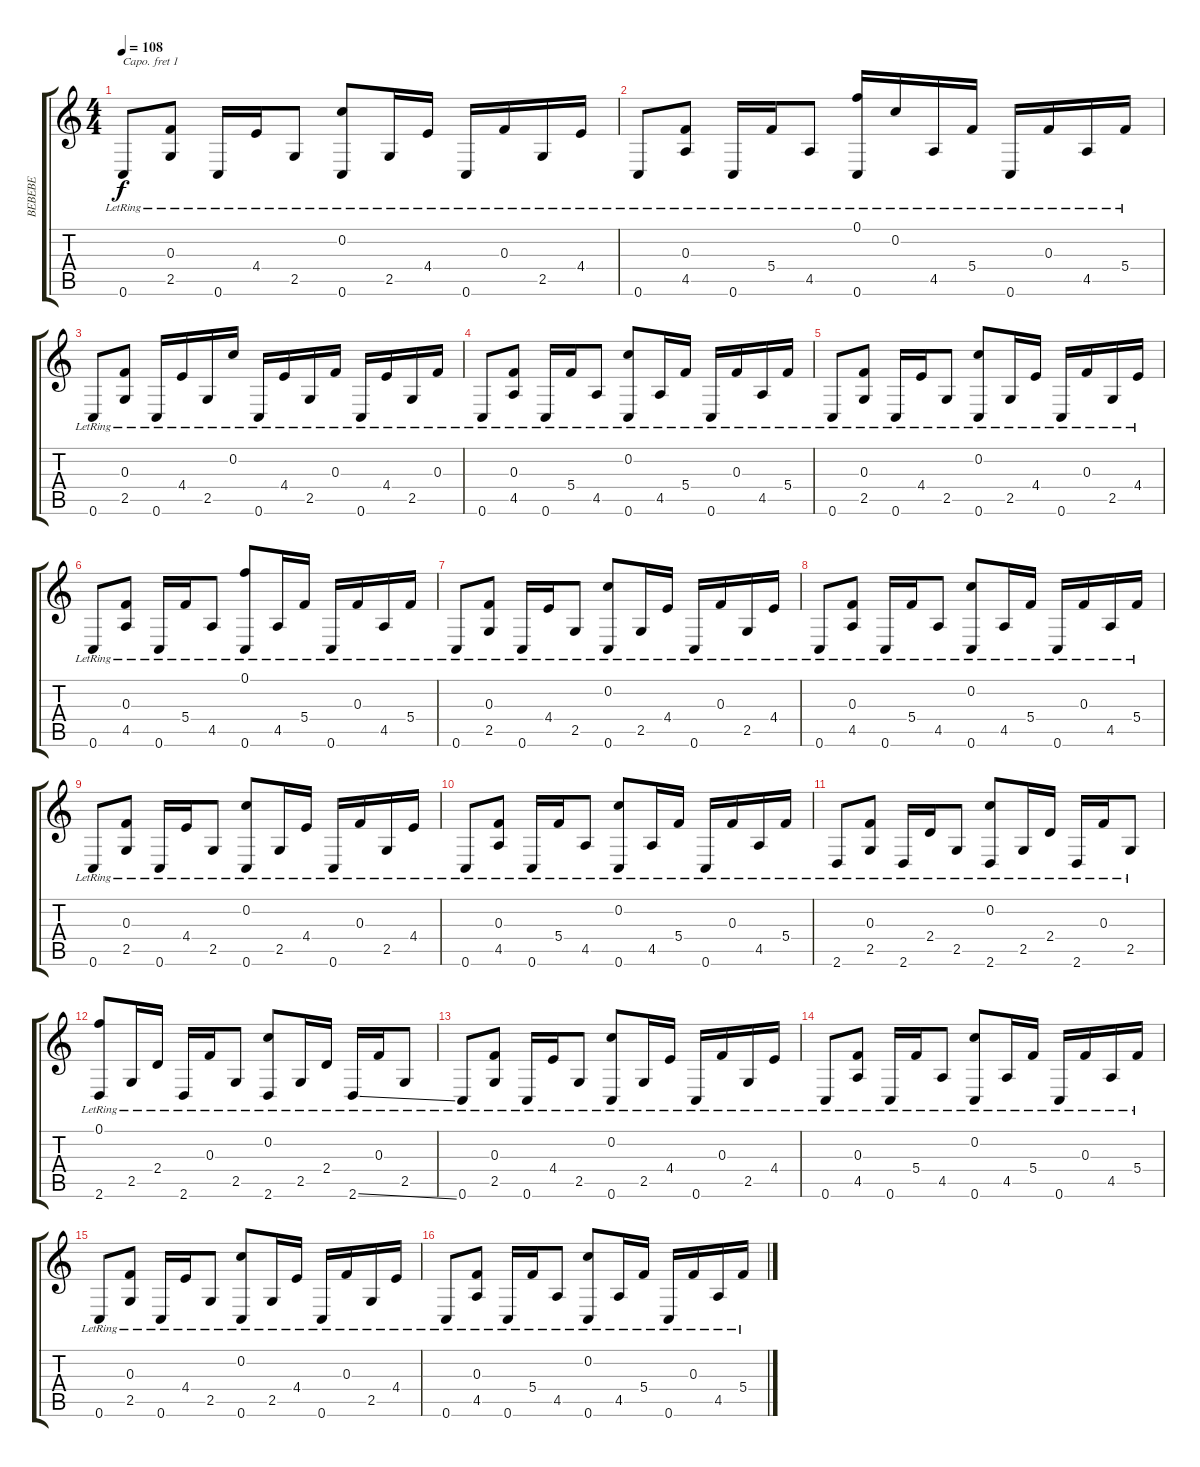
\track ("BEBEBE" "BEBEBE") {solo instrument acousticguitarnylon}
\staff {score tabs}
\capo 1
\tuning (E4 B3 E3 B2 E2 B1) {hide}
\ts (4 4)
\tempo 108
\clef g2
\ks c
0.6{lr}.8{dy f instrument acousticguitarnylon} (0.3{lr} 2.5{lr}).8 0.6{lr}.16 4.4{lr}.16 2.5{lr}.8 (0.2{lr} 0.6{lr}).8 2.5{lr}.16 4.4{lr}.16 0.6{lr}.16 0.3{lr}.16 2.5{lr}.16 4.4{lr}.16 |
0.6{lr}.8 (0.3{lr} 4.5{lr}).8 0.6{lr}.16 5.4{lr}.16 4.5{lr}.8 (0.1{lr} 0.6{lr}).16 0.2{lr}.16 4.5{lr}.16 5.4{lr}.16 0.6{lr}.16 0.3{lr}.16 4.5{lr}.16 5.4{lr}.16 |
0.6{lr}.8 (0.3{lr} 2.5{lr}).8 0.6{lr}.16 4.4{lr}.16 2.5{lr}.16 0.2{lr}.16 0.6{lr}.16 4.4{lr}.16 2.5{lr}.16 0.3{lr}.16 0.6{lr}.16 4.4{lr}.16 2.5{lr}.16 0.3{lr}.16 |
0.6{lr}.8 (0.3{lr} 4.5{lr}).8 0.6{lr}.16 5.4{lr}.16 4.5{lr}.8 (0.2{lr} 0.6{lr}).8 4.5{lr}.16 5.4{lr}.16 0.6{lr}.16 0.3{lr}.16 4.5{lr}.16 5.4{lr}.16 |
0.6{lr}.8 (0.3{lr} 2.5{lr}).8 0.6{lr}.16 4.4{lr}.16 2.5{lr}.8 (0.2{lr} 0.6{lr}).8 2.5{lr}.16 4.4{lr}.16 0.6{lr}.16 0.3{lr}.16 2.5{lr}.16 4.4{lr}.16 |
0.6{lr}.8 (0.3{lr} 4.5{lr}).8 0.6{lr}.16 5.4{lr}.16 4.5{lr}.8 (0.1{lr} 0.6{lr}).8 4.5{lr}.16 5.4{lr}.16 0.6{lr}.16 0.3{lr}.16 4.5{lr}.16 5.4{lr}.16 |
0.6{lr}.8 (0.3{lr} 2.5{lr}).8 0.6{lr}.16 4.4{lr}.16 2.5{lr}.8 (0.2{lr} 0.6{lr}).8 2.5{lr}.16 4.4{lr}.16 0.6{lr}.16 0.3{lr}.16 2.5{lr}.16 4.4{lr}.16 |
0.6{lr}.8 (0.3{lr} 4.5{lr}).8 0.6{lr}.16 5.4{lr}.16 4.5{lr}.8 (0.2{lr} 0.6{lr}).8 4.5{lr}.16 5.4{lr}.16 0.6{lr}.16 0.3{lr}.16 4.5{lr}.16 5.4{lr}.16 |
0.6{lr}.8 (0.3{lr} 2.5{lr}).8 0.6{lr}.16 4.4{lr}.16 2.5{lr}.8 (0.2{lr} 0.6{lr}).8 2.5{lr}.16 4.4{lr}.16 0.6{lr}.16 0.3{lr}.16 2.5{lr}.16 4.4{lr}.16 |
0.6{lr}.8 (0.3{lr} 4.5{lr}).8 0.6{lr}.16 5.4{lr}.16 4.5{lr}.8 (0.2{lr} 0.6{lr}).8 4.5{lr}.16 5.4{lr}.16 0.6{lr}.16 0.3{lr}.16 4.5{lr}.16 5.4{lr}.16 |
2.6{lr}.8 (0.3{lr} 2.5{lr}).8 2.6{lr}.16 2.4{lr}.16 2.5{lr}.8 (0.2{lr} 2.6{lr}).8 2.5{lr}.16 2.4{lr}.16 2.6{lr}.16 0.3{lr}.16 2.5{lr}.8 |
(0.1{lr} 2.6{lr}).8 2.5{lr}.16 2.4{lr}.16 2.6{lr}.16 0.3{lr}.16 2.5{lr}.8 (0.2{lr} 2.6{lr}).8 2.5{lr}.16 2.4{lr}.16 2.6{ss lr}.16 0.3{lr}.16 2.5{lr}.8 |
0.6{lr}.8 (0.3{lr} 2.5{lr}).8 0.6{lr}.16 4.4{lr}.16 2.5{lr}.8 (0.2{lr} 0.6{lr}).8 2.5{lr}.16 4.4{lr}.16 0.6{lr}.16 0.3{lr}.16 2.5{lr}.16 4.4{lr}.16 |
0.6{lr}.8 (0.3{lr} 4.5{lr}).8 0.6{lr}.16 5.4{lr}.16 4.5{lr}.8 (0.2{lr} 0.6{lr}).8 4.5{lr}.16 5.4{lr}.16 0.6{lr}.16 0.3{lr}.16 4.5{lr}.16 5.4{lr}.16 |
0.6{lr}.8 (0.3{lr} 2.5{lr}).8 0.6{lr}.16 4.4{lr}.16 2.5{lr}.8 (0.2{lr} 0.6{lr}).8 2.5{lr}.16 4.4{lr}.16 0.6{lr}.16 0.3{lr}.16 2.5{lr}.16 4.4{lr}.16 |
0.6{lr}.8 (0.3{lr} 4.5{lr}).8 0.6{lr}.16 5.4{lr}.16 4.5{lr}.8 (0.2{lr} 0.6{lr}).8 4.5{lr}.16 5.4{lr}.16 0.6{lr}.16 0.3{lr}.16 4.5{lr}.16 5.4{lr}.16
